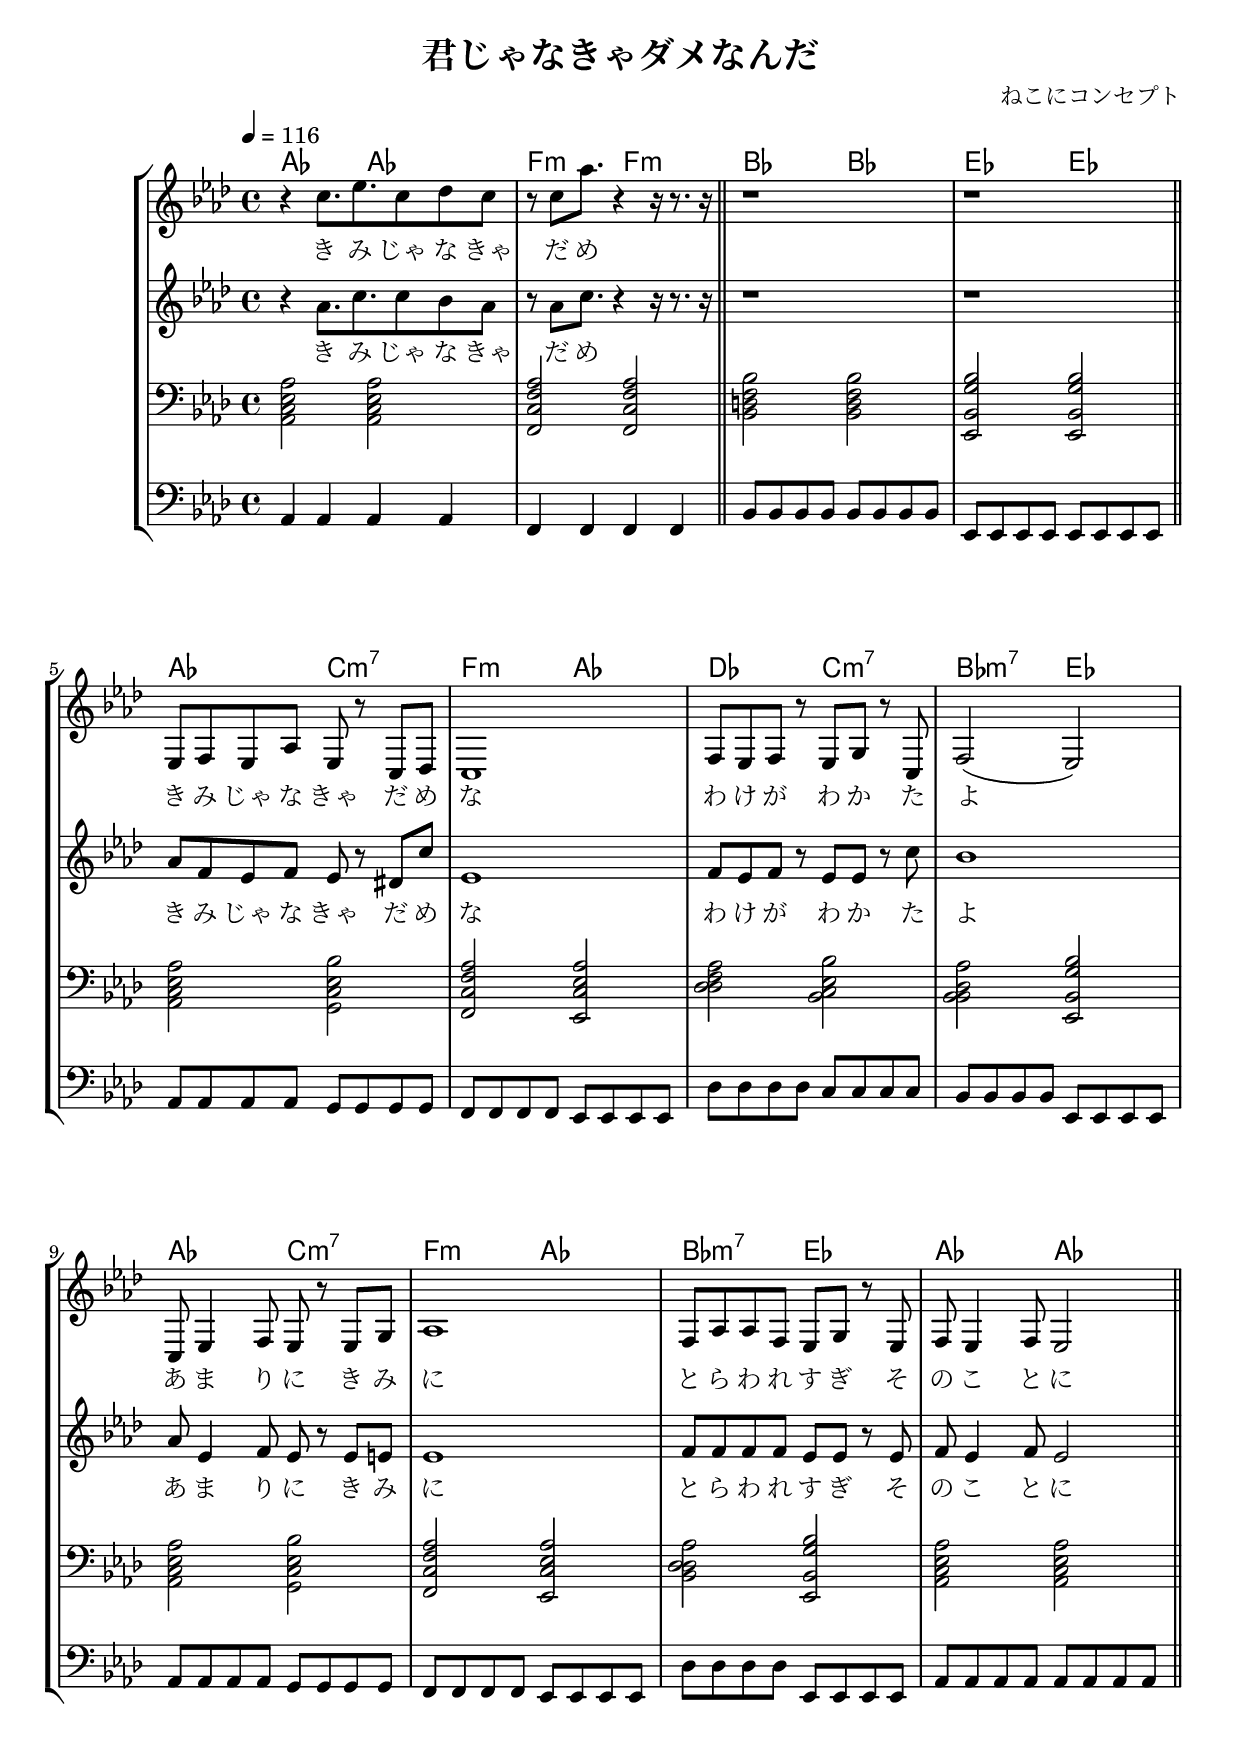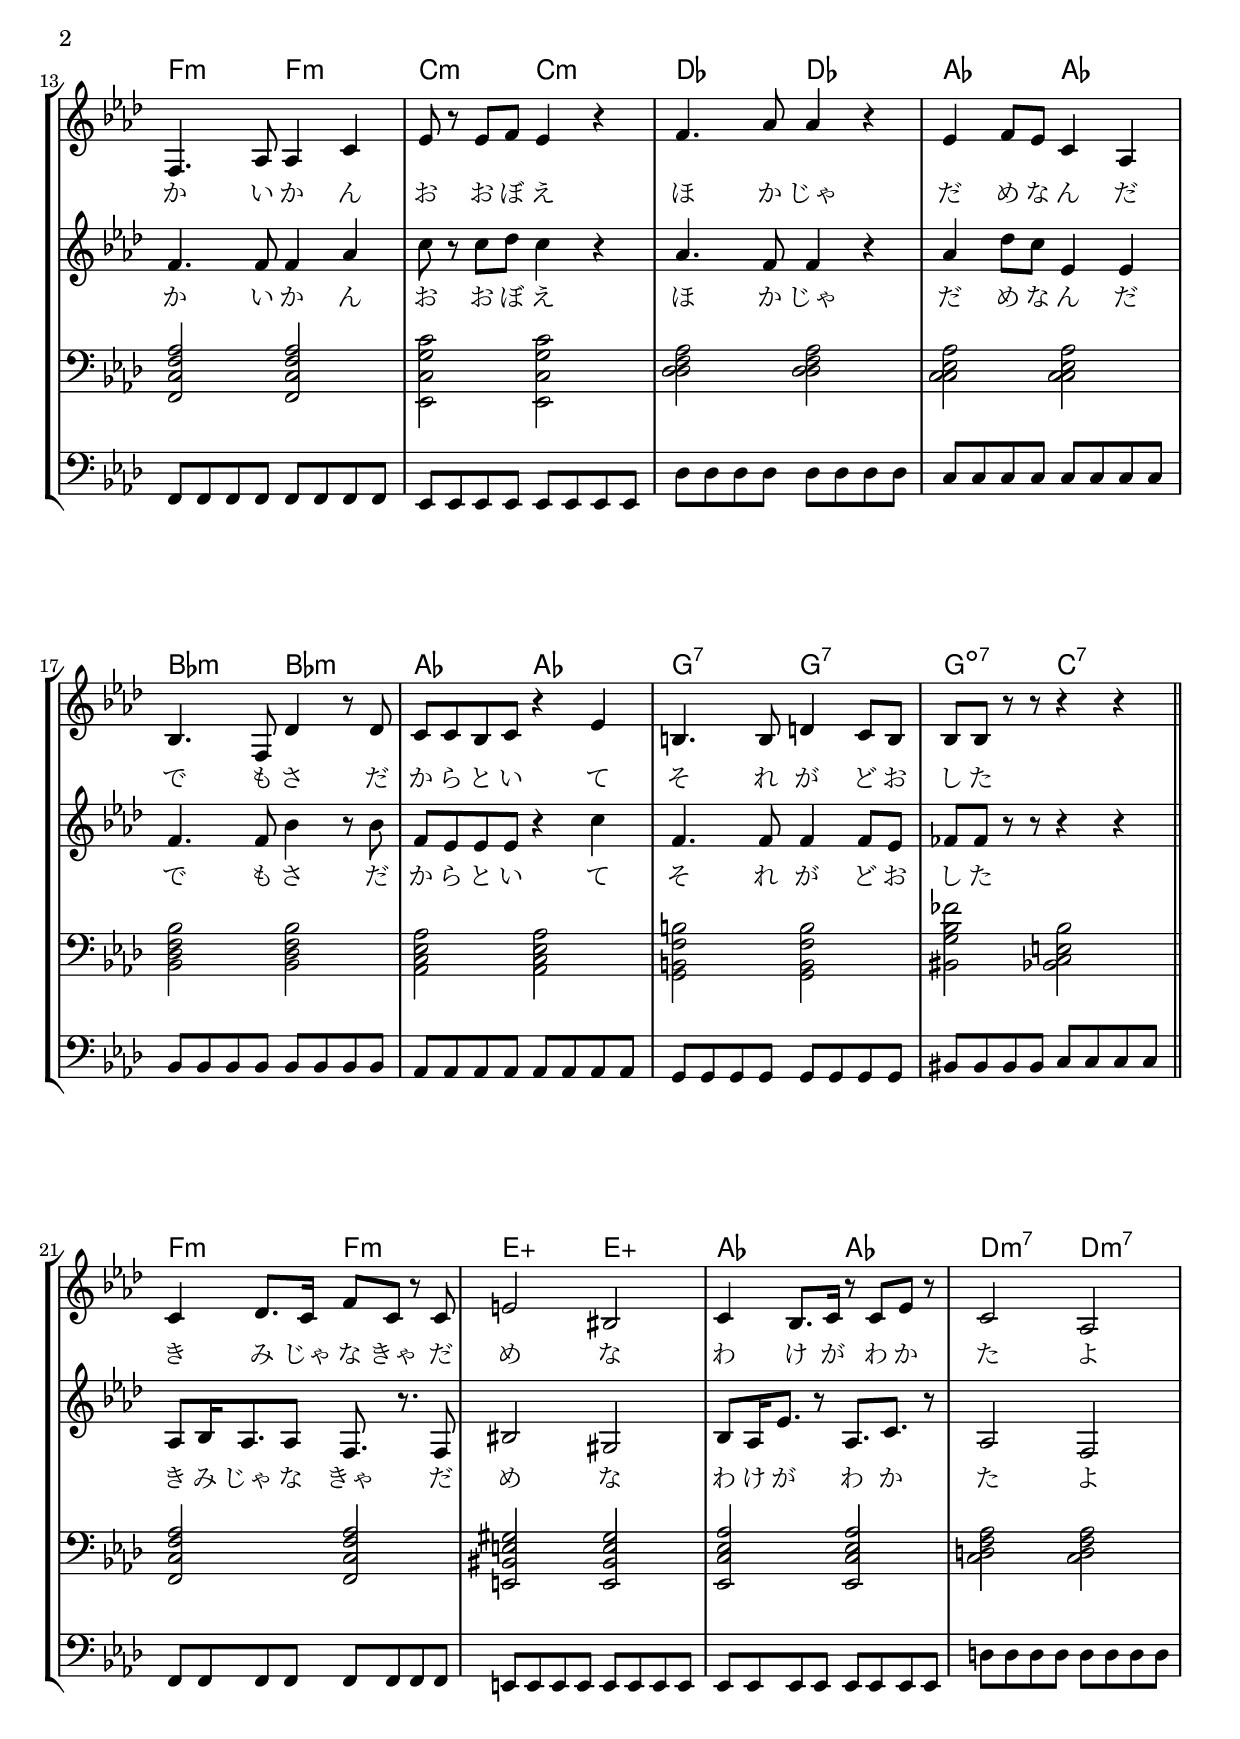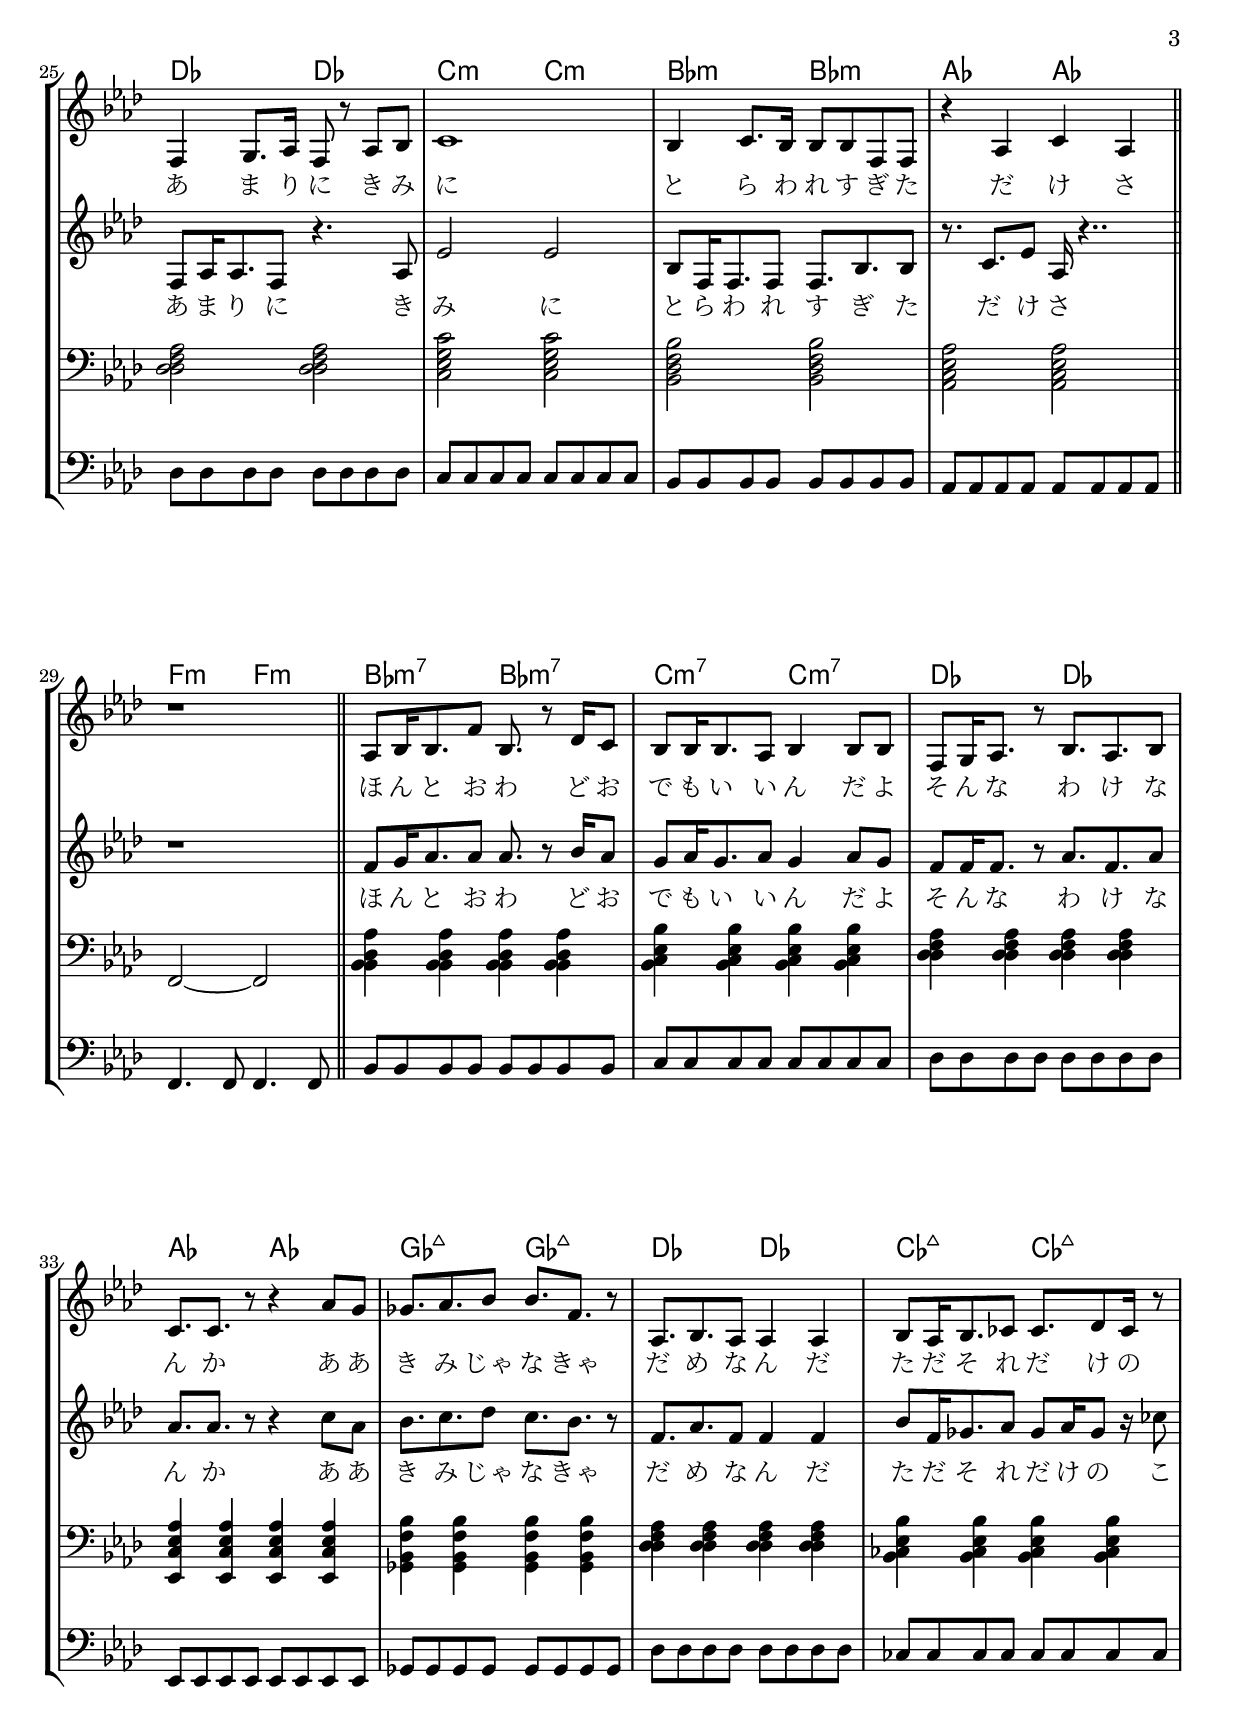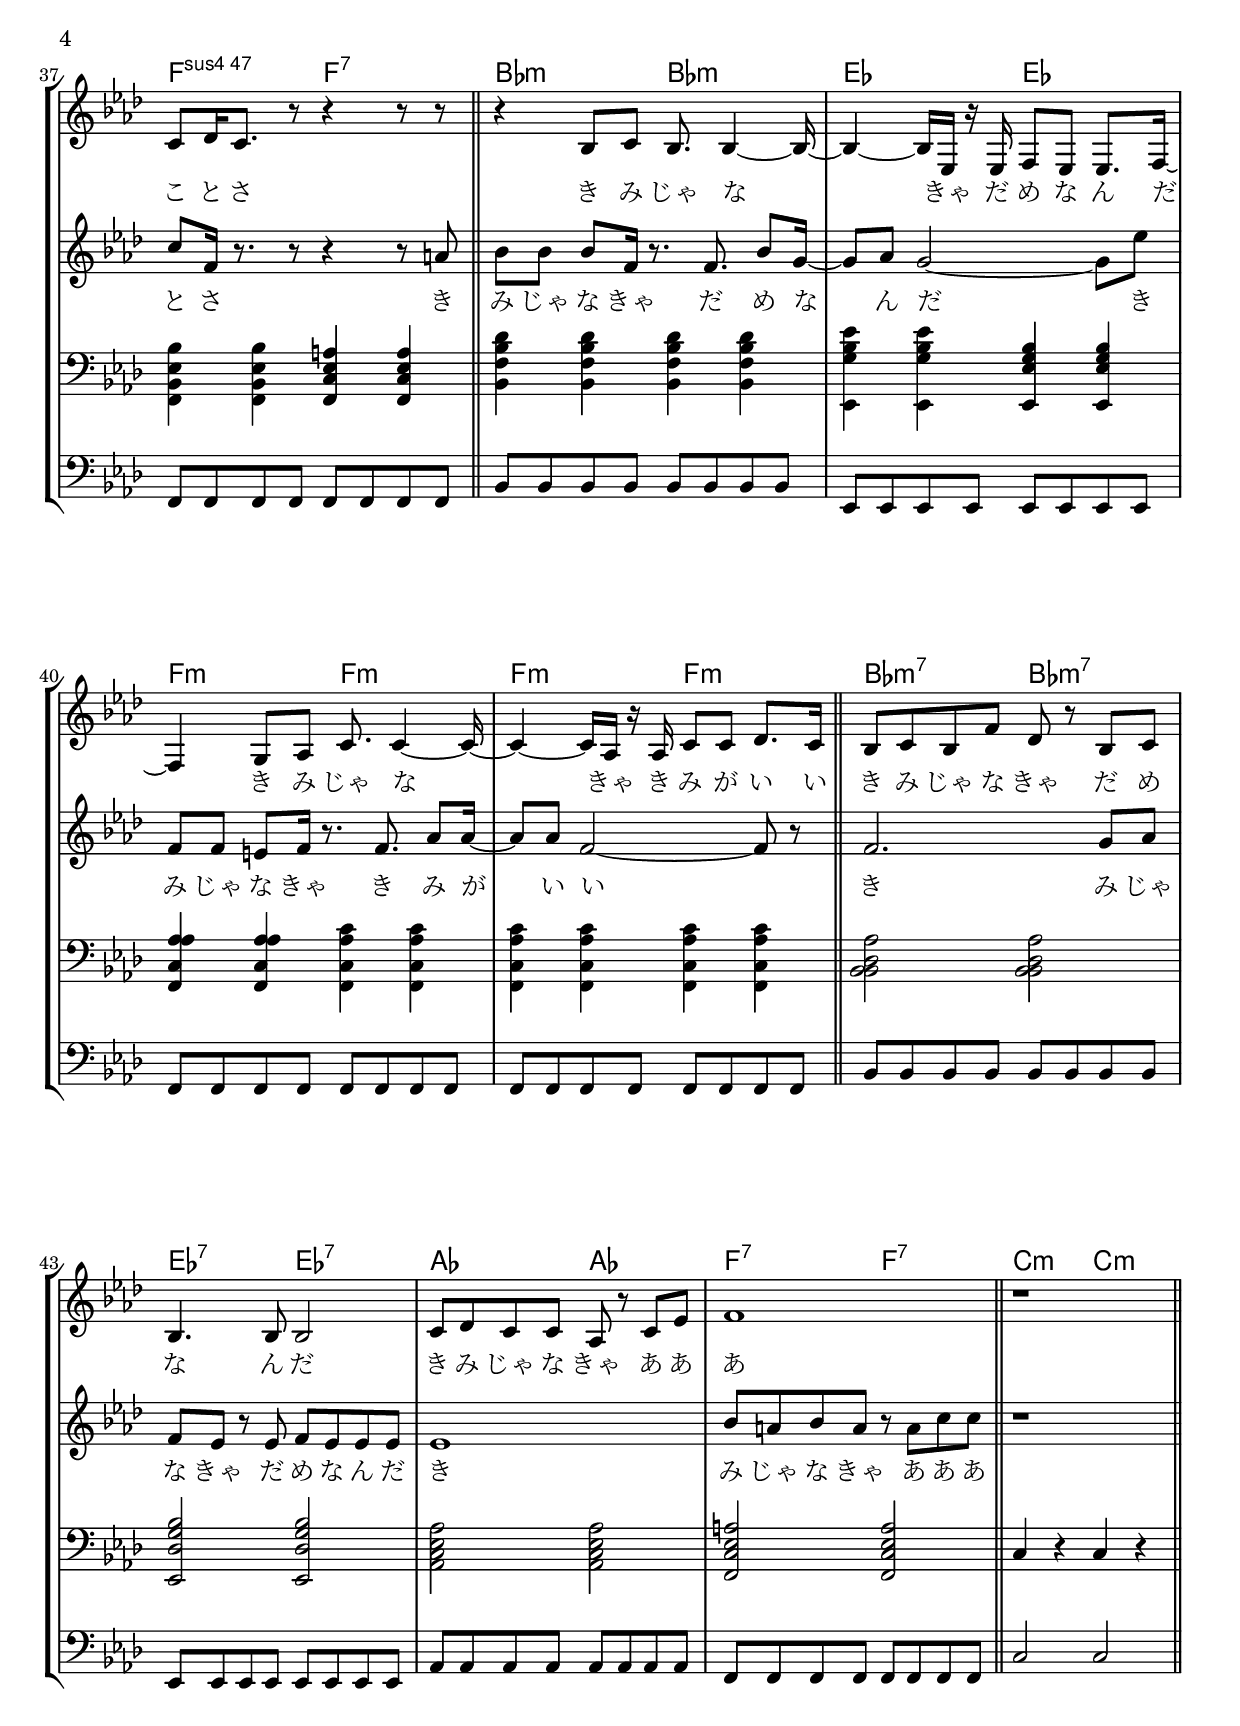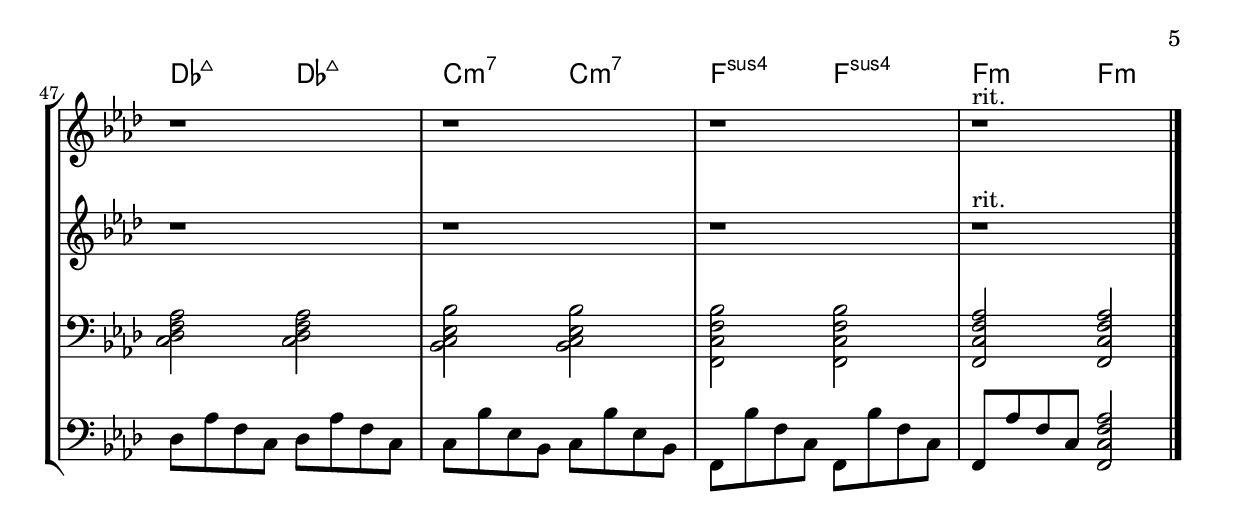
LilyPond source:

\version "2.12.1"

\header {
	title = \markup {君じゃなきゃダメなんだ}
	composer = \markup \center-column {ねこにコンセプト}
}

harmony = \chordmode {
	as2 as f:m f:m 

	bes bes es es 

	as c:min7 f:m as des c:min7 bes:min7 es as c:min7 f:m as bes:min7 es as as 

	f:m f:m c:m c:m des des as as bes:m bes:m as as g:7 g:7 g:dim7 c:7 

	f:m f:m e:aug e:aug as as d:m7 d:m7 des des c:m c:m bes:m bes:m as as 

	f:m f:m 

	bes:min7 bes:min7 c:min7 c:min7 des des as as ges:maj7 ges:maj7 des des ces:maj7 ces:maj7 f:sus47 f:7 

	bes:m bes:m es es f:m f:m f:m f:m 

	bes:min7 bes:min7 es:7 es:7 as as f:7 f:7 

	c:m c:m 

	des:maj7 des:maj7 c:min7 c:min7 f:sus4 f:sus4 f:m f:m 
}

melody = {
	\set Staff.midiInstrument = #"Acoustic Guitar (steel)"
	\set Staff.midiMinimumVolume = #0.7
	\set Staff.midiMaximumVolume = #0.9
		\key as \major
	\tempo 4 = 116
r4 c''8.  es''8.  c''8  des''8  c''8 
	r8  c''8  as''8.  r4 r16  r8.  r16
	r1 | r1   
	\set Staff.midiInstrument = #"Overdriven Guitar"
	\set Staff.midiMinimumVolume = #0.7
	\set Staff.midiMaximumVolume = #0.9
	es8  f8  es8  as8  es8  r8  c8  des8 
	c1 
	f8  es8  f8  r8  es8  g8  r8  c8 
	f2  (es2) 
	c8  es4  f8  es8  r8  es8  g8 
	as1 
	f8  as8  as8  f8  es8  g8  r8  es8 
	f8  es4  f8  es2
	\set Staff.midiInstrument = #"Overdriven Guitar"
	\set Staff.midiMinimumVolume = #0.7
	\set Staff.midiMaximumVolume = #0.9
	f4.  as8  as4  c'4 
	es'8  r8  es'8  f'8  es'4  r4 
	f'4.  as'8  as'4  r4 
	es'4  f'8  es'8  c'4  as4 
	bes4.  f8  des'4  r8  des'8 
	c'8  c'8  bes8  c'8  r4  es'4 
	b4.  b8  d'4  c'8  b8 
	bes8  bes8  r8  r8  r4  r4
	\set Staff.midiInstrument = #"Synthstrings 2"
	\set Staff.midiMinimumVolume = #0.7
	\set Staff.midiMaximumVolume = #0.9
	c'4  des'8.  c'16  f'8  c'8  r8  c'8 
	e'2  bis2 
	c'4  bes8.  c'16  r8  c'8  es'8  r8 
	c'2  as2 
	f4  g8.  as16  f8  r8  as8  bes8 
	c'1 
	bes4  c'8.  bes16  bes8  bes8  f8  f8 
	r4  as4  c'4  as4
	r1   
	\set Staff.midiInstrument = #"Distorted Guitar"
	\set Staff.midiMinimumVolume = #0.7
	\set Staff.midiMaximumVolume = #0.9
	as8  bes16  bes8.  f'8  bes8.  r8  des'16  c'8 
	bes8  bes16  bes8.  as8  bes4  bes8  bes8 
	f8  g16  as8.  r8  bes8.  as8.  bes8 
	c'8.  c'8.  r8  r4  as'8  g'8 
	ges'8.  as'8.  bes'8  bes'8.  f'8.  r8 
	as8.  bes8.  as8  as4  as4 
	bes8  as16  bes8.  ces'8  ces'8.  des'8  ces'16  r8 
	c'8  des'16  c'8.  r8  r4  r8  r8
	\set Staff.midiInstrument = #"Distorted Guitar"
	\set Staff.midiMinimumVolume = #0.7
	\set Staff.midiMaximumVolume = #0.9
	r4 bes8  c'8  bes8.  bes4~bes16~ 
	bes4~bes16  es16  r16  es16  f8  es8  es8.  f16~ 
	f4  g8  as8  c'8.  c'4~c'16~ 
	c'4~c'16  as16  r16  as16  c'8  c'8  des'8.  c'16
	\set Staff.midiInstrument = #"FX 2 (soundtrack)"
	\set Staff.midiMinimumVolume = #0.7
	\set Staff.midiMaximumVolume = #0.9
	bes8  c'8  bes8  f'8  des'8  r8  bes8  c'8 
	bes4.  bes8  bes2 
	c'8  des'8  c'8  c'8  as8  r8  c'8  es'8 
	f'1
	r1   
	r1 | r1 | r1 | r1^"rit." \bar "|."
}

words = \lyricmode {
	き  み  じゃ  な  きゃ  だ  め  
	
	き  み  じゃ  な  きゃ  だ  め  な  わ  け  が  わ  か  た  よ  あ  ま  り  に  き  み  に  と  ら  わ  れ  す  ぎ  そ  の  こ  と  に  
	か  い  か  ん  お  お  ぼ  え  ほ  か  じゃ  だ  め  な  ん  だ  で  も  さ  だ  か  ら  と  い  て  そ  れ  が  ど  お  し  た  
	き  み  じゃ  な  きゃ  だ  め  な  わ  け  が  わ  か  た  よ  あ  ま  り  に  き  み  に  と  ら  わ  れ  す  ぎ  た  だ  け  さ  
	
	ほ  ん  と  お  わ  ど  お  で  も  い  い  ん  だ  よ  そ  ん  な  わ  け  な  ん  か  あ  あ  き  み  じゃ  な  きゃ  だ  め  な  ん  だ  た  だ  そ  れ  だ  け  の  こ  と  さ  
	き  み  じゃ  な  きゃ  だ  め  な  ん  だ  き  み  じゃ  な  きゃ  き  み  が  い  い  
	き  み  じゃ  な  きゃ  だ  め  な  ん  だ  き  み  じゃ  な  きゃ  あ  あ  あ  
	
	
}

secondmelody = {
	\set Staff.midiInstrument = #"Pad 3 (polysynth)"
	\set Staff.midiMinimumVolume = #0.7
	\set Staff.midiMaximumVolume = #0.9
		\key as \major
	\tempo 4 = 116
r4 as'8.  c''8.  c''8  bes'8  as'8 
	r8  as'8  c''8.  r4 r16  r8.  r16
	r1 | r1   
	\set Staff.midiInstrument = #"mmi0.42"
	\set Staff.midiMinimumVolume = #0.7
	\set Staff.midiMaximumVolume = #0.9
	as'8  f'8  es'8  f'8  es'8  r8  dis'8  c''8 
	es'1 
	f'8  es'8  f'8  r8  es'8  es'8  r8  c''8 
	bes'1 
	as'8  es'4  f'8  es'8  r8  es'8  e'8 
	es'1 
	f'8  f'8  f'8  f'8  es'8  es'8  r8  es'8 
	f'8  es'4  f'8  es'2
	\set Staff.midiInstrument = #"mmi0.42"
	\set Staff.midiMinimumVolume = #0.7
	\set Staff.midiMaximumVolume = #0.9
	f'4.  f'8  f'4  as'4 
	c''8  r8  c''8  des''8  c''4  r4 
	as'4.  f'8  f'4  r4 
	as'4  des''8  c''8  es'4  es'4 
	f'4.  f'8  bes'4  r8  bes'8 
	f'8  es'8  es'8  es'8  r4  c''4 
	f'4.  f'8  f'4  f'8  es'8 
	fes'8  fes'8  r8  r8  r4  r4
	\set Staff.midiInstrument = #"Recorder"
	\set Staff.midiMinimumVolume = #0.7
	\set Staff.midiMaximumVolume = #0.9
	as8  bes16  as8.  as8  f8.  r8.  f8 
	bis2  gis2 
	bes8  as16  es'8.  r8  as8.  c'8.  r8 
	as2  f2 
	f8  as16  as8.  f8  r4.  as8 
	es'2  es'2 
	bes8  f16  f8.  f8  f8.  bes8.  bes8 
	r8.  c'8.  es'8  as16  	r4.. 	r1   
	\set Staff.midiInstrument = #"mmi0.42"
	\set Staff.midiMinimumVolume = #0.7
	\set Staff.midiMaximumVolume = #0.9
	f'8  g'16  as'8.  as'8  as'8.  r8  bes'16  as'8 
	g'8  as'16  g'8.  as'8  g'4  as'8  g'8 
	f'8  f'16  f'8.  r8  as'8.  f'8.  as'8 
	as'8.  as'8.  r8  r4  c''8  as'8 
	bes'8.  c''8.  des''8  c''8.  bes'8.  r8 
	f'8.  as'8.  f'8  f'4  f'4 
	bes'8  f'16  ges'8.  as'8  ges'8  as'16  ges'8  r16  ces''8 
	c''8  f'16  r8.  r8  r4  r8  	\set Staff.midiInstrument = #"mmi0.42"
	\set Staff.midiMinimumVolume = #0.7
	\set Staff.midiMaximumVolume = #0.9
	a'8 
	bes'8  bes'8  bes'8  f'16  r8.  f'8.  bes'8  g'16~ 
	g'8  as'8  g'2~g'8  es''8 
	f'8  f'8  e'8  f'16  r8.  f'8.  as'8  as'16~ 
	as'8  as'8  f'2~f'8  	r8 	\set Staff.midiInstrument = #"Trumpet"
	\set Staff.midiMinimumVolume = #0.7
	\set Staff.midiMaximumVolume = #0.9
	f'2.  g'8  as'8 
	f'8  es'8  r8  es'8  f'8  es'8  es'8  es'8 
	es'1 
	bes'8  a'8  bes'8  a'8  r8  a'8  c''8  c''8
	r1   
	r1 | r1 | r1 | r1^"rit." \bar "|."
}

secondwords = \lyricmode {
	き  み  じゃ  な  きゃ  だ  め  
	
	き  み  じゃ  な  きゃ  だ  め  な  わ  け  が  わ  か  た  よ  あ  ま  り  に  き  み  に  と  ら  わ  れ  す  ぎ  そ  の  こ  と  に  
	か  い  か  ん  お  お  ぼ  え  ほ  か  じゃ  だ  め  な  ん  だ  で  も  さ  だ  か  ら  と  い  て  そ  れ  が  ど  お  し  た  
	き  み  じゃ  な  きゃ  だ  め  な  わ  け  が  わ  か  た  よ  あ  ま  り  に  き  み  に  と  ら  わ  れ  す  ぎ  た  だ  け  さ  
	
	ほ  ん  と  お  わ  ど  お  で  も  い  い  ん  だ  よ  そ  ん  な  わ  け  な  ん  か  あ  あ  き  み  じゃ  な  きゃ  だ  め  な  ん  だ  た  だ  そ  れ  だ  け  の  こ  と  さ  
	き  み  じゃ  な  きゃ  だ  め  な  ん  だ  き  み  じゃ  な  きゃ  き  み  が  い  い  
	き  み  じゃ  な  きゃ  だ  め  な  ん  だ  き  み  じゃ  な  きゃ  あ  あ  あ  
	
	
}

tempochange = {
	\tempo 4 = 116
	r1 | r1 \bar "||"
	\tempo 4 = 116
	r1 | r1 \bar "||"
	\tempo 4 = 116
	r1 | r1 | r1 | r1 | r1 | r1 | r1 | r1 \bar "||"
	\tempo 4 = 116
	r1 | r1 | r1 | r1 | r1 | r1 | r1 | r1 \bar "||"
	\tempo 4 = 116
	r1 | r1 | r1 | r1 | r1 | r1 | r1 | r1 \bar "||"
	\tempo 4 = 116
	r1 \bar "||"
	\tempo 4 = 116
	r1 | r1 | r1 | r1 | r1 | r1 | r1 | r1 \bar "||"
	\tempo 4 = 116
	r1 | r1 | r1 | r1 \bar "||"
	\tempo 4 = 116
	r1 | r1 | r1 | r1 \bar "||"
	\tempo 4 = 116
	r1 \bar "||"
	\tempo 4 = 116
	r1 | r1 | r1 | \tempo 4 = 87 r2 \tempo 4 = 77 r2 \bar "|."
}

mainacc = {
	\clef bass
	\set Staff.midiInstrument = #"Electric Guitar (jazz)"
	\set Staff.midiMinimumVolume = #0.3
	\set Staff.midiMaximumVolume = #0.6
	\key as \major
	\tempo 4 = 116
	<as, c es as>2
	<as, c es as>2
	<f, c f as>2
	<f, c f as>2
	\bar "||"

	\set Staff.midiInstrument = #"Acoustic Guitar (steel)"
	\set Staff.midiMinimumVolume = #0.3
	\set Staff.midiMaximumVolume = #0.6
	<bes, d f bes>2
	<bes, d f bes>2
	<es, bes, g bes>2
	<es, bes, g bes>2
	\bar "||"

	\set Staff.midiInstrument = #"Acoustic Guitar (steel)"
	\set Staff.midiMinimumVolume = #0.3
	\set Staff.midiMaximumVolume = #0.6
	<as, c es as>2
	<g, c es bes>2
	<f, c f as>2
	<es, c es as>2
	<des des f as>2
	<c bes, es bes>2
	<bes, bes, des as>2
	<es, bes, g bes>2
	<as, c es as>2
	<g, c es bes>2
	<f, c f as>2
	<es, c es as>2
	<des bes, des as>2
	<es, bes, g bes>2
	<as, c es as>2
	<as, c es as>2
	\bar "||"

	\set Staff.midiInstrument = #"Acoustic Guitar (steel)"
	\set Staff.midiMinimumVolume = #0.3
	\set Staff.midiMaximumVolume = #0.6
	<f, c f as>2
	<f, c f as>2
	<es, c g c'>2
	<es, c g c'>2
	<des des f as>2
	<des des f as>2
	<c c es as>2
	<c c es as>2
	<bes, des f bes>2
	<bes, des f bes>2
	<as, c es as>2
	<as, c es as>2
	<g, b, f b>2
	<g, b, f b>2
	<bis, g bes fes'>2
	<c bes, e bes>2
	\bar "||"

	\set Staff.midiInstrument = #"Acoustic Guitar (steel)"
	\set Staff.midiMinimumVolume = #0.3
	\set Staff.midiMaximumVolume = #0.6
	<f, c f as>2
	<f, c f as>2
	<e, bis, e gis>2
	<e, bis, e gis>2
	<es, c es as>2
	<es, c es as>2
	<d c f as>2
	<d c f as>2
	<des des f as>2
	<des des f as>2
	<c es g c'>2
	<c es g c'>2
	<bes, des f bes>2
	<bes, des f bes>2
	<as, c es as>2
	<as, c es as>2
	\bar "||"

	\set Staff.midiInstrument = #"Electric Guitar (clean)"
	\set Staff.midiMinimumVolume = #0.3
	\set Staff.midiMaximumVolume = #0.6
	f,2
	~f,2
	\bar "||"

	\set Staff.midiInstrument = #"Acoustic Guitar (steel)"
	\set Staff.midiMinimumVolume = #0.3
	\set Staff.midiMaximumVolume = #0.6
	<bes, bes, des as>4 <bes, bes, des as>4
	<bes, bes, des as>4 <bes, bes, des as>4
	<c bes, es bes>4 <c bes, es bes>4
	<c bes, es bes>4 <c bes, es bes>4
	<des des f as>4 <des des f as>4
	<des des f as>4 <des des f as>4
	<es, c es as>4 <es, c es as>4
	<es, c es as>4 <es, c es as>4
	<ges, bes, f bes>4 <ges, bes, f bes>4
	<ges, bes, f bes>4 <ges, bes, f bes>4
	<des des f as>4 <des des f as>4
	<des des f as>4 <des des f as>4
	<ces bes, es bes>4 <ces bes, es bes>4
	<ces bes, es bes>4 <ces bes, es bes>4
	<f, bes, es bes>4 <f, bes, es bes>4
	<f, c es a>4 <f, c es a>4
	\bar "||"

	\set Staff.midiInstrument = #"Acoustic Guitar (steel)"
	\set Staff.midiMinimumVolume = #0.3
	\set Staff.midiMaximumVolume = #0.6
	<bes, f bes des'>4 <bes, f bes des'>4
	<bes, f bes des'>4 <bes, f bes des'>4
	<es, g bes es'>4 <es, g bes es'>4
	<es, es g bes>4 <es, es g bes>4
	<f, c as as>4 <f, c as as>4
	<f, c as c'>4 <f, c as c'>4
	<f, c as c'>4 <f, c as c'>4
	<f, c as c'>4 <f, c as c'>4
	\bar "||"

	\set Staff.midiInstrument = #"Acoustic Guitar (steel)"
	\set Staff.midiMinimumVolume = #0.3
	\set Staff.midiMaximumVolume = #0.6
	<bes, bes, des as>2
	<bes, bes, des as>2
	<es, des g bes>2
	<es, des g bes>2
	<as, c es as>2
	<as, c es as>2
	<f, c es a>2
	<f, c es a>2
	\bar "||"

	\set Staff.midiInstrument = #"Acoustic Guitar (steel)"
	\set Staff.midiMinimumVolume = #0.3
	\set Staff.midiMaximumVolume = #0.6
	c4 r4
	c4 r4
	\bar "||"

	\set Staff.midiInstrument = #"Acoustic Guitar (steel)"
	\set Staff.midiMinimumVolume = #0.3
	\set Staff.midiMaximumVolume = #0.6
	<des c f as>2
	<des c f as>2
	<c bes, es bes>2
	<c bes, es bes>2
	<f, c f bes>2
	<f, c f bes>2
	<f, c f as>2
	<f, c f as>2
	\bar "|."
}

subacc = {
	\clef bass
	\set Staff.midiInstrument = #"FX 4 (atmosphere)"
	\set Staff.midiMinimumVolume = #0.3
	\set Staff.midiMaximumVolume = #0.6
	\key as \major
	\tempo 4 = 116
	as,4 as,4
	as,4 as,4
	f,4 f,4
	f,4 f,4
	\bar "||"

	\set Staff.midiInstrument = #"Synth Bass 2"
	\set Staff.midiMinimumVolume = #0.3
	\set Staff.midiMaximumVolume = #0.6
	bes,8 bes,8 bes,8 bes,8
	bes,8 bes,8 bes,8 bes,8
	es,8 es,8 es,8 es,8
	es,8 es,8 es,8 es,8
	\bar "||"

	\set Staff.midiInstrument = #"Synth Bass 2"
	\set Staff.midiMinimumVolume = #0.3
	\set Staff.midiMaximumVolume = #0.6
	as,8 as,8 as,8 as,8
	g,8 g,8 g,8 g,8
	f,8 f,8 f,8 f,8
	es,8 es,8 es,8 es,8
	des8 des8 des8 des8
	c8 c8 c8 c8
	bes,8 bes,8 bes,8 bes,8
	es,8 es,8 es,8 es,8
	as,8 as,8 as,8 as,8
	g,8 g,8 g,8 g,8
	f,8 f,8 f,8 f,8
	es,8 es,8 es,8 es,8
	des8 des8 des8 des8
	es,8 es,8 es,8 es,8
	as,8 as,8 as,8 as,8
	as,8 as,8 as,8 as,8
	\bar "||"

	\set Staff.midiInstrument = #"Synth Bass 2"
	\set Staff.midiMinimumVolume = #0.3
	\set Staff.midiMaximumVolume = #0.6
	f,8 f,8 f,8 f,8
	f,8 f,8 f,8 f,8
	es,8 es,8 es,8 es,8
	es,8 es,8 es,8 es,8
	des8 des8 des8 des8
	des8 des8 des8 des8
	c8 c8 c8 c8
	c8 c8 c8 c8
	bes,8 bes,8 bes,8 bes,8
	bes,8 bes,8 bes,8 bes,8
	as,8 as,8 as,8 as,8
	as,8 as,8 as,8 as,8
	g,8 g,8 g,8 g,8
	g,8 g,8 g,8 g,8
	bis,8 bis,8 bis,8 bis,8
	c8 c8 c8 c8
	\bar "||"

	\set Staff.midiInstrument = #"Acoustic Bass"
	\set Staff.midiMinimumVolume = #0.3
	\set Staff.midiMaximumVolume = #0.6
	f,8 f,8 f,8 f,8
	f,8 f,8 f,8 f,8
	e,8 e,8 e,8 e,8
	e,8 e,8 e,8 e,8
	es,8 es,8 es,8 es,8
	es,8 es,8 es,8 es,8
	d8 d8 d8 d8
	d8 d8 d8 d8
	des8 des8 des8 des8
	des8 des8 des8 des8
	c8 c8 c8 c8
	c8 c8 c8 c8
	bes,8 bes,8 bes,8 bes,8
	bes,8 bes,8 bes,8 bes,8
	as,8 as,8 as,8 as,8
	as,8 as,8 as,8 as,8
	\bar "||"

	\set Staff.midiInstrument = #"Synth Bass 2"
	\set Staff.midiMinimumVolume = #0.3
	\set Staff.midiMaximumVolume = #0.6
	f,4.f,8
	f,4.f,8
	\bar "||"

	\set Staff.midiInstrument = #"Synth Bass 2"
	\set Staff.midiMinimumVolume = #0.3
	\set Staff.midiMaximumVolume = #0.6
	bes,8 bes,8 bes,8 bes,8
	bes,8 bes,8 bes,8 bes,8
	c8 c8 c8 c8
	c8 c8 c8 c8
	des8 des8 des8 des8
	des8 des8 des8 des8
	es,8 es,8 es,8 es,8
	es,8 es,8 es,8 es,8
	ges,8 ges,8 ges,8 ges,8
	ges,8 ges,8 ges,8 ges,8
	des8 des8 des8 des8
	des8 des8 des8 des8
	ces8 ces8 ces8 ces8
	ces8 ces8 ces8 ces8
	f,8 f,8 f,8 f,8
	f,8 f,8 f,8 f,8
	\bar "||"

	\set Staff.midiInstrument = #"Electric Bass (finger)"
	\set Staff.midiMinimumVolume = #0.3
	\set Staff.midiMaximumVolume = #0.6
	bes,8 bes,8 bes,8 bes,8
	bes,8 bes,8 bes,8 bes,8
	es,8 es,8 es,8 es,8
	es,8 es,8 es,8 es,8
	f,8 f,8 f,8 f,8
	f,8 f,8 f,8 f,8
	f,8 f,8 f,8 f,8
	f,8 f,8 f,8 f,8
	\bar "||"

	\set Staff.midiInstrument = #"Fretless Bass"
	\set Staff.midiMinimumVolume = #0.3
	\set Staff.midiMaximumVolume = #0.6
	bes,8 bes,8 bes,8 bes,8
	bes,8 bes,8 bes,8 bes,8
	es,8 es,8 es,8 es,8
	es,8 es,8 es,8 es,8
	as,8 as,8 as,8 as,8
	as,8 as,8 as,8 as,8
	f,8 f,8 f,8 f,8
	f,8 f,8 f,8 f,8
	\bar "||"

	\set Staff.midiInstrument = #"Synth Bass 2"
	\set Staff.midiMinimumVolume = #0.3
	\set Staff.midiMaximumVolume = #0.6
	c2
	c2
	\bar "||"

	\set Staff.midiInstrument = #"Pad 4 (choir)"
	\set Staff.midiMinimumVolume = #0.3
	\set Staff.midiMaximumVolume = #0.6
	des8 as f c
	des8 as f c
	c8 bes es bes,
	c8 bes es bes,
	f,8 bes f c
	f,8 bes f c
	f,8 as f c
	<f, c f as>2
	\bar "|."
}

percA = {
	\drummode {
	r1 |r1 \bar "||"
	r1 |r1 \bar "||"
	hh8 hh8 hh8 hh8 hh8 hh8 hh8 hh8  |hh8 hh8 hh8 hh8 hh4 hh8 hh8  |hh8 hh8 hh8 hh8 hh8 hh8 hh8 hh8  |hh8 hh8 hh8 hh2 r8  |hh8 hh8 hh8 hh8 hh8 hh8 hh8 hh8  |hh8 hh8 hh8 hh8 hh4 hh8 hh8  |hh8 hh8 hh8 hh8 hh8 hh8 hh8 hh8  |r8 hh2. r8  \bar "||"
	hh8 hh8 hh8 hh8 hh8 hh8 hh8 hh8  |hh8 hh8 hh8 hh8 hh4 hh8 hh8  |hh8 hh8 hh8 hh8 hh8 hh8 hh8 hh8  |hh8 hh8 hh8 hh2 r8  |hh8 hh8 hh8 hh8 hh8 hh8 hh8 hh8  |hh8 hh8 hh8 hh8 hh4 hh8 hh8  |hh8 hh8 hh8 hh8 hh8 hh8 hh8 hh8  |r8 hh2. r8  \bar "||"
	cymr4 cymr4 cymr4 cymr4  |cymr4 cymr8 cymr16 cymr16 cymr4 cymr4  |cymr4 cymr4 cymr4 cymr4  |cymr4 cymr2.  |cymr4 cymr4 cymr4 cymr4  |cymr4 cymr8 cymr16 cymr16 cymr4 cymr4  |cymr4 cymr4 cymr4 cymr4  |cymr4 cymr2.  \bar "||"
	r1  \bar "||"
	r8 hho8 hho8 hho8 hho8 hho8 hho8 hho8  |hho8 hho8 hho8 hho8 hho8 hho8 hho8 hho8  |r8 hho8 hho8 hho8 hho8 hho8 hho8 hho8  |hho8 hho8 hho8 hho8 hho2  |r8 hho8 hho8 hho8 hho8 hho8 hho8 hho8  |hho8 hho8 hho8 hho8 hho8 hho8 hho8 hho8  |r8 hho8 hho8 hho8 hho8 hho8 hho8 hho8  |hho8 hho8 hho2.  \bar "||"
	r8 cymr16 cymr16 cymr8 cymr16 cymr16 cymr8 cymr16 cymr16 cymr8 cymr8  |cymr8 cymr16 cymr16 cymr8 cymr16 cymr16 cymr8 cymr16 cymr16 cymr8 cymr8  |cymr8 cymr16 cymr16 cymr8 cymr16 cymr16 cymr8 cymr16 cymr16 cymr8 cymr16 cymr16  |cymr8 cymr16 cymr16 cymr8 cymr16 cymr16 cymr8 cymr16 cymr16 cymr8 cymr8  \bar "||"
	hh8 hh8 hh8 hh8 hh8 hh8 hh8 hh8  |hh8 hh8 hh8 hh8 hh4 hh8 hh8  |hh8 hh8 hh8 hh8 hh8 hh8 hh8 hh8  |r8 hh2. r8  \bar "||"
	r2 r8 hho4 hho8  \bar "||"
	r1  |r1  |r1  |r2 r8 hho4 hho8  \bar "|."
	}
}

percB = {
	\drummode {
	r1 |r1 \bar "||"
	r1 |r1 \bar "||"
	r4 sn8. sn8 sn8. sn8. sn16  |r4 sn8. sn8 sn8. sn4  |r4 sn8. sn8 sn8. sn8. sn16  |r8 sn8 sn4 sn8 sn16 sn8 sn8 sn16  |r4 sn8. sn8 sn8. sn8. sn16  |r4 sn8. sn8 sn8. sn4  |r4 sn8. sn8 sn8. sn8. sn16  |r4 sn2 sn4  \bar "||"
	r4 sn8. sn8 sn8. sn8. sn16  |r4 sn8. sn8 sn8. sn4  |r4 sn8. sn8 sn8. sn8. sn16  |r8 sn8 sn4 sn8 sn16 sn8 sn8 sn16  |r4 sn8. sn8 sn8. sn8. sn16  |r4 sn8. sn8 sn8. sn4  |r4 sn8. sn8 sn8. sn8. sn16  |r4 sn2 sn4  \bar "||"
	r2 sn2  |r2 sn2  |r2 sn2  |r8 sn8 sn2.  |r2 sn2  |r2 sn2  |r2 sn2  |r8 sn8 sn2.  \bar "||"
	sn16 sn16 sn16 sn16 sn16 sn16 sn16 sn16 sn16 sn16 sn16 sn16 sn16 sn16 sn16 sn16  \bar "||"
	r8 sn4 sn4 sn4 sn8  |r8 sn4 sn4 sn4 sn8  |r8 sn4 sn4 sn4 sn8  |r8 sn4 sn8 sn8 sn16 sn4 r16  |r8 sn4 sn4 sn4 sn8  |r8 sn4 sn4 sn4 sn8  |r8 sn4 sn4 sn4 sn8  |r8 sn8. sn16 sn8 sn16 sn16 sn16 sn8. sn8  \bar "||"
	r4 sn2 sn4  |r4 sn8 sn4. sn4  |r4 sn2 sn4  |r4 sn2 sn8 sn16 sn16  \bar "||"
	r4 sn8. sn8 sn8. sn8. sn16  |r4 sn8. sn8 sn8. sn4  |r4 sn8. sn8 sn8. sn8. sn16  |r4 sn2 sn4  \bar "||"
	hhp4 hhp4 hhp4 hhp4  \bar "||"
	r4. hhp2 hhp8  |r4. hhp2 hhp8  |r4. hhp2 hhp8  |hhp4 hhp4 hhp4 hhp4  \bar "|."
	}
}

percC = {
	\drummode {
	r1 |r1 \bar "||"
	r1 |r1 \bar "||"
	bd8 bd4 bd2 bd8  |bd8 bd2 bd4.  |bd8 bd4 bd2 bd8  |bd4 r16 bd8. bd2  |bd8 bd4 bd2 bd8  |bd8 bd2 bd4.  |bd8 bd4 bd2 bd8  |bd8 bd4. bd4. bd8  \bar "||"
	bd8 bd4 bd2 bd8  |bd8 bd2 bd4.  |bd8 bd4 bd2 bd8  |bd4 r16 bd8. bd2  |bd8 bd4 bd2 bd8  |bd8 bd2 bd4.  |bd8 bd4 bd2 bd8  |bd8 bd4. bd4. bd8  \bar "||"
	bd2. r8 bd8  |bd2. r8 bd8  |bd2. r8 bd8  |bd4. bd8 bd4. bd8  |bd2. r8 bd8  |bd2. r8 bd8  |bd2. r8 bd8  |bd2 r8 bd4.  \bar "||"
	bd4 bd4 bd8 bd8 bd8 bd8  \bar "||"
	bd4 bd4 bd8. bd8 bd8.  |bd4 bd4 bd8. bd8 bd8.  |bd4 bd4 bd8. bd8 bd8.  |bd4 bd4 r16 bd4. r16  |bd4 bd4 bd8. bd8 bd8.  |bd4 bd4 bd8. bd8 bd8.  |bd4 bd4 bd8. bd8 bd8.  |bd8 bd8 bd8. bd8. bd8 bd8 bd8  \bar "||"
	bd8. bd16 bd8. bd16 bd8. bd16 bd8. bd16  |bd8. bd16 bd8. bd16 bd8. bd16 bd4  |bd8. bd16 bd8. bd16 bd8. bd16 bd8. bd16  |bd8. bd16 bd8. bd16 bd8. bd16 bd8. bd16  \bar "||"
	bd8 bd4 bd2 bd8  |bd8 bd2 bd4.  |bd8 bd4 bd2 bd8  |bd8 bd4. bd4. bd8  \bar "||"
	r4. hh2 r8  \bar "||"
	hh4 hh4 hh4 hh4  |hh4 hh4 hh4 hh4  |hh4 hh4 hh4 hh4  |r4. hh2 r8  \bar "|."
	}
}

percD = {
	\drummode {
	r1 |r1 \bar "||"
	r1 |r1 \bar "||"
	r1  |r2 r8 hho4.  |r1  |r4. r16 hho2 r16  |r1  |r2 r8 hho4.  |r1  |r4. r16 hho2 r16  \bar "||"
	r1  |r2 r8 hho4.  |r1  |r4. r16 hho2 r16  |r1  |r2 r8 hho4.  |r1  |r4. r16 hho2 r16  \bar "||"
	r1 |r1 |r1 |r2 r8 tommh8 tommh4  |r1 |r1 |r1 |r8. tommh8. tommh2 r8  \bar "||"
	r8 hhp4 hhp4 hhp4 hhp8  \bar "||"
	cymc1  |r1  |cymc1  |r1  |cymc1  |r1  |cymc1  |r1  \bar "||"
	r1  |r2 r16 tommh4. r16  |r1  |r4. tommh2 r8  \bar "||"
	r1  |r2 r8 hho4.  |r1  |r4. r16 hho2 r16  \bar "||"
	bd8. bd4. r16 bd4 bd8  \bar "||"
	bd2. r8 bd8  |bd8. bd8. bd2 bd8  |bd2. r8 bd8  |bd8. bd4. r16 bd4 bd8  \bar "|."
	}
}

percE = {
	\drummode {
	r1 |r1 \bar "||"
	r1 |r1 \bar "||"
	r1 |r1 |r1 |r1 |r1 |r1 |r1 |cymc1  \bar "||"
	r1 |r1 |r1 |r1 |r1 |r1 |r1 |cymc1  \bar "||"
	r1 |r1 |r1 |r2. r8 toml8  |r1 |r1 |r1 |r2. toml8 toml8  \bar "||"
	cymc1  \bar "||"
	r1 |r1 |r1 |r2. tommh16 tommh8.  |r1 |r1 |r1 |r2. tommh16 tommh8.  \bar "||"
	r1  |r2. r8 toml8  |r1  |r2 r16 toml4. r16  \bar "||"
	r1 |r1 |r1 |cymc1  \bar "||"
	r1 \bar "||"
	r1 | r1 | r1 | r1 \bar "|."
	}
}

percF = {
	\drummode {
	r1 | r1 \bar "||"
	r1 | r1 \bar "||"
	r1 |r1 |r1 |r1 |r1 |r1 |r1 |r4 r16 tommh16 tommh4. tommh4  \bar "||"
	r1 |r1 |r1 |r1 |r1 |r1 |r1 |r4 r16 tommh16 tommh4. tommh4  \bar "||"
	r1 |r1 |r1 |r1 |r1 |r1 |r1 |hho1  \bar "||"
	r1 \bar "||"
	r1 |r1 |r1 |r2. r8 tomfh16 tomfh16  |r1 |r1 |r1 |r2. r8 tomfh8  \bar "||"
	cymc1  |r1 |r1 |r1 \bar "||"
	r1 |r1 |r1 |r4 r16 tommh16 tommh4. tommh4  \bar "||"
	r1 \bar "||"
	r1 | r1 | r1 | r1 \bar "|."
	}
}

percG = {
	\drummode {
	r1 | r1 \bar "||"
	r1 | r1 \bar "||"
	r1 |r1 |r1 |r1 |r1 |r1 |r1 |r4. r16 tomml4. tomml8.  \bar "||"
	r1 |r1 |r1 |r1 |r1 |r1 |r1 |r4. r16 tomml4. tomml8.  \bar "||"
	r1 | r1 | r1 | r1 | r1 | r1 | r1 | r1 \bar "||"
	r1 \bar "||"
	r1 |r1 |r1 |r1 |r1 |r1 |r1 |r2. tomml16 tomml8.  \bar "||"
	r1 | r1 | r1 | r1 \bar "||"
	r1 |r1 |r1 |r4. r16 tomml4. tomml8.  \bar "||"
	r1 \bar "||"
	r1 | r1 | r1 | r1 \bar "|."
	}
}

percH = {
	\drummode {
	r1 | r1 \bar "||"
	r1 | r1 \bar "||"
	r1 |r1 |r1 |r1 |r1 |r1 |r1 |r2 r16 toml8 toml4 r16  \bar "||"
	r1 |r1 |r1 |r1 |r1 |r1 |r1 |r2 r16 toml8 toml4 r16  \bar "||"
	r1 | r1 | r1 | r1 | r1 | r1 | r1 | r1 \bar "||"
	r1 \bar "||"
	r1 | r1 | r1 | r1 | r1 | r1 | r1 | r1 \bar "||"
	r1 | r1 | r1 | r1 \bar "||"
	r1 |r1 |r1 |r2 r16 toml8 toml4 r16  \bar "||"
	r1 \bar "||"
	r1 | r1 | r1 | r1 \bar "|."
	}
}

percI = {
	\drummode {
	r1 | r1 \bar "||"
	r1 | r1 \bar "||"
	r1 |r1 |r1 |r1 |r1 |r1 |r1 |r2 r8 tomfh4 tomfh8  \bar "||"
	r1 |r1 |r1 |r1 |r1 |r1 |r1 |r2 r8 tomfh4 tomfh8  \bar "||"
	r1 | r1 | r1 | r1 | r1 | r1 | r1 | r1 \bar "||"
	r1 \bar "||"
	r1 | r1 | r1 | r1 | r1 | r1 | r1 | r1 \bar "||"
	r1 | r1 | r1 | r1 \bar "||"
	r1 |r1 |r1 |r2 r8 tomfh4 tomfh8  \bar "||"
	r1 \bar "||"
	r1 | r1 | r1 | r1 \bar "|."
	}
}

\score {
	<<
		\new StaffGroup <<
			\new ChordNames {\harmony}
			\new Voice = "melody" {\melody}
			\new Lyrics \lyricsto "melody" \words
			\new Voice = "secondmelody" {\secondmelody}
			\new Lyrics \lyricsto "secondmelody" \secondwords
			\new Staff = "mainacc" {\mainacc}
			\new Staff = "subacc" {\subacc}
		>>
	>>
	\layout { }
}
